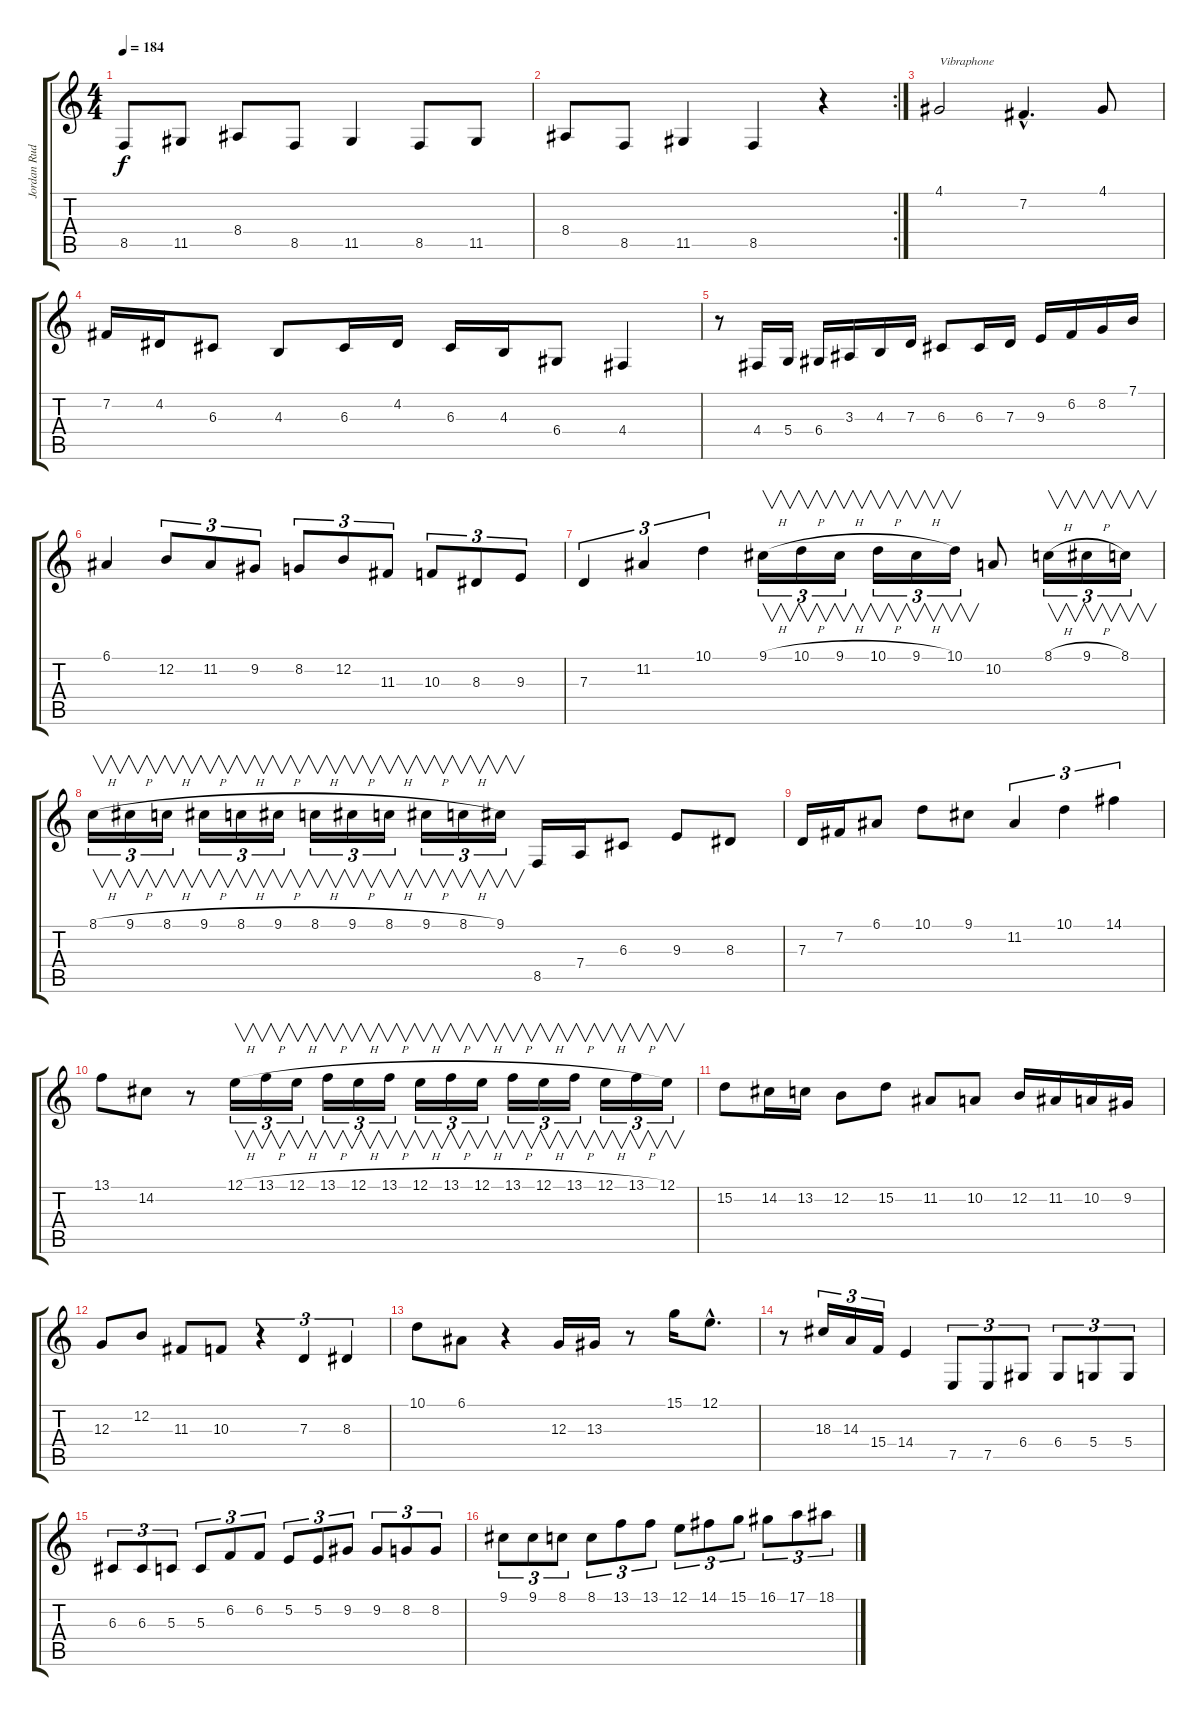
\track ("Jordan Rudess - Keyboard" "Jordan Rud") {instrument stringensemble1}
\staff {score tabs}
\tuning (E4 B3 G3 D3 A2 E2) {hide}
\ts (4 4)
\tempo 184
\clef g2
\ks c
8.5.8{dy f} 11.5.8 8.4.8 8.5.8 11.5.4 8.5.8 11.5.8 |
\rc 2
8.4.8 8.5.8 11.5.4 8.5.4 r.4 |
4.1.2{txt "Vibraphone" instrument vibraphone} 7.2{hac}.4{d} 4.1.8 |
7.2.16 4.2.16 6.3.8 4.3.8 6.3.16 4.2.16 6.3.16 4.3.16 6.4.8 4.4.4 |
r.8 4.4.16 5.4.16 6.4.16 3.3.16 4.3.16 7.3.16 6.3.8 6.3.16 7.3.16 9.3.16 6.2.16 8.2.16 7.1.16 |
6.1.4 12.2.8{tu (3 2)} 11.2.8{tu (3 2)} 9.2.8{tu (3 2)} 8.2.8{tu (3 2)} 12.2.8{tu (3 2)} 11.3.8{tu (3 2)} 10.3.8{tu (3 2)} 8.3.8{tu (3 2)} 9.3.8{tu (3 2)} |
7.3.4{tu (3 2)} 11.2.4{tu (3 2)} 10.1.4{tu (3 2)} 9.1{h}.16{v tu (3 2)} 10.1{h}.16{v tu (3 2)} 9.1{h}.16{v tu (3 2)} 10.1{h}.16{v tu (3 2)} 9.1{h}.16{v tu (3 2)} 10.1.16{v tu (3 2)} 10.2.8 8.1{h}.16{v tu (3 2)} 9.1{h}.16{v tu (3 2)} 8.1.16{v tu (3 2)} |
8.1{h}.16{v tu (3 2)} 9.1{h}.16{v tu (3 2)} 8.1{h}.16{v tu (3 2)} 9.1{h}.16{v tu (3 2)} 8.1{h}.16{v tu (3 2)} 9.1{h}.16{v tu (3 2)} 8.1{h}.16{v tu (3 2)} 9.1{h}.16{v tu (3 2)} 8.1{h}.16{v tu (3 2)} 9.1{h}.16{v tu (3 2)} 8.1{h}.16{v tu (3 2)} 9.1.16{v tu (3 2)} 8.5.16 7.4.16 6.3.8 9.3.8 8.3.8 |
7.3.16 7.2.16 6.1.8 10.1.8 9.1.8 11.2.4{tu (3 2)} 10.1.4{tu (3 2)} 14.1.4{tu (3 2)} |
13.1.8 14.2.8 r.8 12.1{h}.16{v tu (3 2)} 13.1{h}.16{v tu (3 2)} 12.1{h}.16{v tu (3 2)} 13.1{h}.16{v tu (3 2)} 12.1{h}.16{v tu (3 2)} 13.1{h}.16{v tu (3 2)} 12.1{h}.16{v tu (3 2)} 13.1{h}.16{v tu (3 2)} 12.1{h}.16{v tu (3 2)} 13.1{h}.16{v tu (3 2)} 12.1{h}.16{v tu (3 2)} 13.1{h}.16{v tu (3 2)} 12.1{h}.16{v tu (3 2)} 13.1{h}.16{v tu (3 2)} 12.1.16{v tu (3 2)} |
15.2.8 14.2.16 13.2.16 12.2.8 15.2.8 11.2.8 10.2.8 12.2.16 11.2.16 10.2.16 9.2.16 |
12.3.8 12.2.8 11.3.8 10.3.8 r.4{tu (3 2)} 7.3.4{tu (3 2)} 8.3.4{tu (3 2)} |
10.1.8 6.1.8 r.4 12.3.16 13.3.16 r.8 15.1.16 12.1{hac}.8{d} |
r.8 18.3.16{tu (3 2)} 14.3.16{tu (3 2)} 15.4.16{tu (3 2)} 14.4.4 7.5.8{tu (3 2)} 7.5.8{tu (3 2)} 6.4.8{tu (3 2)} 6.4.8{tu (3 2)} 5.4.8{tu (3 2)} 5.4.8{tu (3 2)} |
6.3.8{tu (3 2)} 6.3.8{tu (3 2)} 5.3.8{tu (3 2)} 5.3.8{tu (3 2)} 6.2.8{tu (3 2)} 6.2.8{tu (3 2)} 5.2.8{tu (3 2)} 5.2.8{tu (3 2)} 9.2.8{tu (3 2)} 9.2.8{tu (3 2)} 8.2.8{tu (3 2)} 8.2.8{tu (3 2)} |
9.1.8{tu (3 2)} 9.1.8{tu (3 2)} 8.1.8{tu (3 2)} 8.1.8{tu (3 2)} 13.1.8{tu (3 2)} 13.1.8{tu (3 2)} 12.1.8{tu (3 2)} 14.1.8{tu (3 2)} 15.1.8{tu (3 2)} 16.1.8{tu (3 2)} 17.1.8{tu (3 2)} 18.1.8{tu (3 2)}
